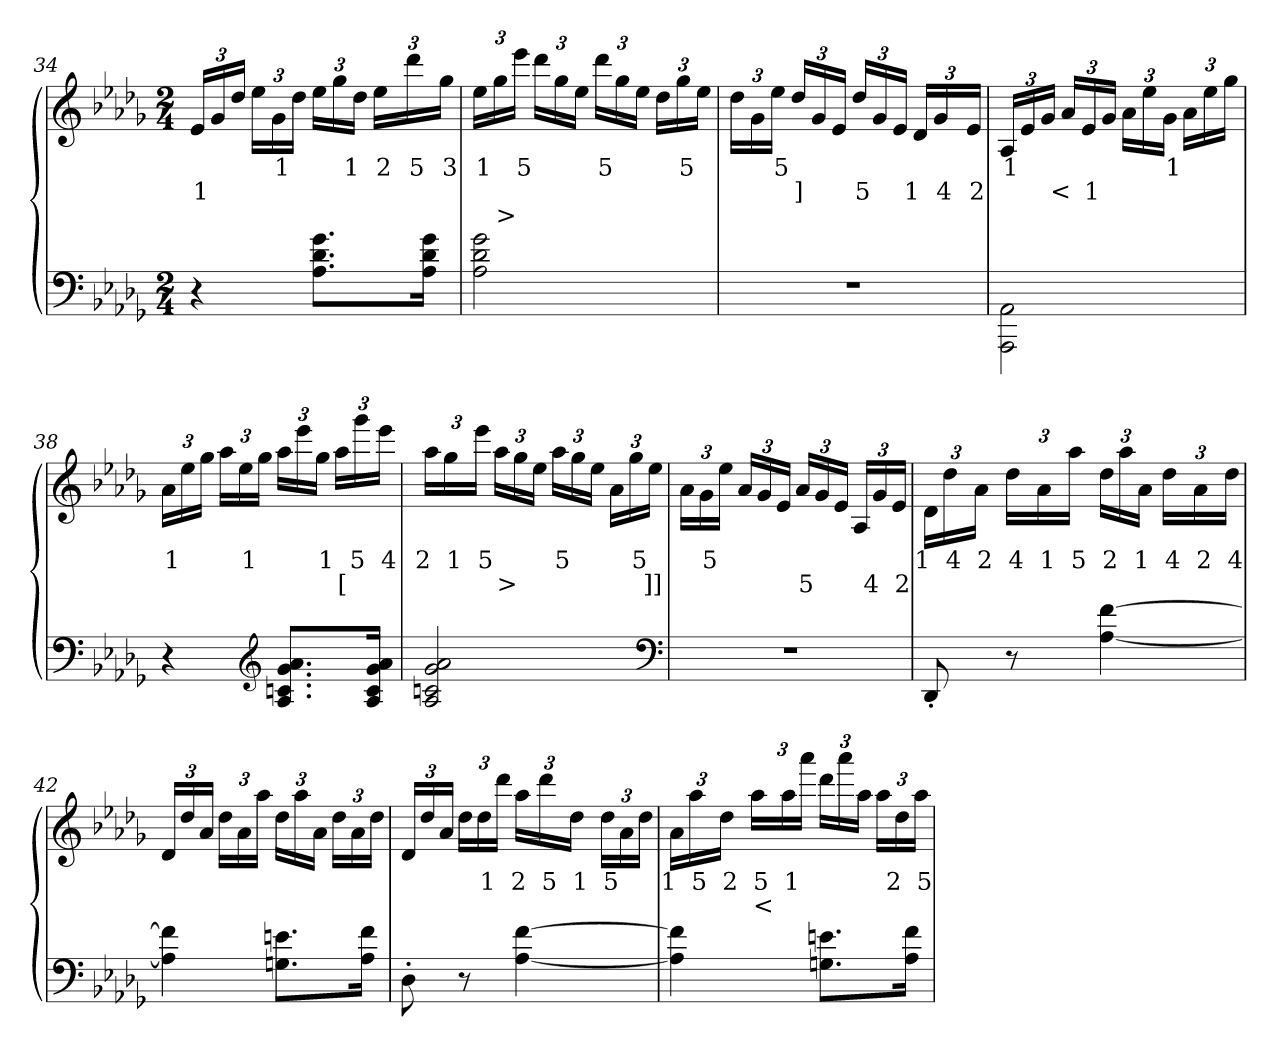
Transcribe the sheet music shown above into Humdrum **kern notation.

**kern	**kern	**text	**text	**text
*part2	*part1	*part1	*part1	*part1
*staff2	*staff1	*staff1	*staff1	*staff1
*clefF4	*clefG2	*	*	*
*k[b-e-a-d-g-]	*k[b-e-a-d-g-]	*	*	*
*M2/4	*M2/4	*	*	*
=34	=34	=34	=34	=34
4r	24e-LL	.	1	.
.	24g-	.	.	.
.	24dd-JJ	.	.	.
.	24ee-LL	.	.	.
.	24g-	1	.	.
.	24dd-JJ	.	.	.
8.g- 8.d- 8.A-L	24ee-LL	.	.	.
.	24gg-	.	.	.
.	24dd-JJ	1	.	.
.	24ee-LL	2	.	.
.	24ddd-	5	.	.
16g- 16d- 16A-Jk	.	.	.	.
.	24gg-JJ	3	.	.
=35	=35	=35	=35	=35
2g- 2d- 2A-	24ee-LL	1	.	.
.	24gg-	.	.	>
.	24eee-JJ	5	.	.
.	24ddd-LL	.	.	.
.	24gg-	.	.	.
.	24ee-JJ	.	.	.
.	24ddd-LL	5	.	.
.	24gg-	.	.	.
.	24ee-JJ	.	.	.
.	24dd-LL	.	.	.
.	24gg-	5	.	.
.	24ee-JJ	.	.	.
=36	=36	=36	=36	=36
2r	24dd-LL	.	.	.
.	24g-	.	.	.
.	24ee-JJ	5	.	.
.	24dd-LL	.	]	.
.	24g-	.	.	.
.	24e-JJ	.	.	.
.	24dd-LL	.	5	.
.	24g-	.	.	.
.	24e-JJ	.	.	.
.	24d-LL	.	1	.
.	24g-	.	4	.
.	24e-JJ	.	2	.
=37	=37	=37	=37	=37
2AA- 2AAA-\	24A-LL	1	.	.
.	24e-	.	.	.
.	24g-JJ	.	.	.
.	24a-LL	.	<	.
.	24e-	.	1	.
.	24g-JJ	.	.	.
.	24a-LL	.	.	.
.	24ee-	.	.	.
.	24g-JJ	1	.	.
.	24a-LL	.	.	.
.	24ee-	.	.	.
.	24gg-JJ	.	.	.
=38	=38	=38	=38	=38
4r	24a-LL	1	.	.
.	24ee-	.	.	.
.	24gg-JJ	.	.	.
.	24aa-LL	.	.	.
.	24ee-	1	.	.
.	24gg-JJ	.	.	.
*clefG2	*	*	*	*
8.a- 8.g- 8.cn 8.A-L	24aa-LL	.	.	.
.	24eee-	.	.	.
.	24gg-JJ	1	.	.
.	24aa-LL	.	[	.
.	24ggg-	5	.	.
16a- 16g- 16c 16A-Jk	.	.	.	.
.	24eee-JJ	4	.	.
=39	=39	=39	=39	=39
2a- 2g- 2cn 2A-	24aa-LL	2	.	.
.	24gg-	1	.	.
.	24eee-JJ	5	.	.
.	24aa-LL	.	>	.
.	24gg-	.	.	.
.	24ee-JJ	.	.	.
.	24aa-LL	5	.	.
.	24gg-	.	.	.
.	24ee-JJ	.	.	.
.	24a-LL	.	.	.
.	24gg-	5	.	.
.	24ee-JJ	.	]]	.
*clefF4	*	*	*	*
=40	=40	=40	=40	=40
2r	24a-LL	.	.	.
.	24g-	5	.	.
.	24ee-JJ	.	.	.
.	24a-LL	.	.	.
.	24g-	.	.	.
.	24e-JJ	.	.	.
.	24a-LL	.	5	.
.	24g-	.	.	.
.	24e-JJ	.	.	.
.	24A-LL	.	.	.
.	24g-	.	4	.
.	24e-JJ	.	2	.
=41	=41	=41	=41	=41
8DD-'>	24d-\LL	1	.	.
.	24dd-	4	.	.
.	24a-JJ	2	.	.
8r	24dd-LL	4	.	.
.	24a-	1	.	.
.	24aa-JJ	5	.	.
[4f [4A-	24dd-LL	2	.	.
.	24aa-	.	.	.
.	24a-JJ	1	.	.
.	24dd-LL	4	.	.
.	24a-	2	.	.
.	24dd-JJ	4	.	.
=42	=42	=42	=42	=42
4f] 4A-]	24d-LL	.	.	.
.	24dd-	.	.	.
.	24a-JJ	.	.	.
.	24dd-LL	.	.	.
.	24a-	.	.	.
.	24aa-JJ	.	.	.
8.en 8.GnL	24dd-LL	.	.	.
.	24aa-	.	.	.
.	24a-JJ	.	.	.
.	24dd-LL	.	.	.
.	24a-	.	.	.
16f 16A-Jk	.	.	.	.
.	24dd-JJ	.	.	.
=43	=43	=43	=43	=43
8D-'>	24d-/LL	.	.	.
.	24dd-	.	.	.
.	24a-JJ	.	.	.
8r	24dd-LL	.	.	.
.	24dd-	1	.	.
.	24ddd-JJ	.	.	.
[4f [4A-	24aa-LL	2	.	.
.	24ddd-	5	.	.
.	24dd-JJ	1	.	.
.	24dd-LL	5	.	.
.	24a-	.	.	.
.	24dd-JJ	.	.	.
=44	=44	=44	=44	=44
4f] 4A-]	24a-LL	1	.	.
.	24aa-	5	.	.
.	24dd-JJ	2	.	.
.	24aa-LL	5	<	.
.	24aa-	1	.	.
.	24aaa-JJ	.	.	.
8.en 8.GnL	24ddd-LL	.	.	.
.	24aaa-	.	.	.
.	24aa-JJ	.	.	.
.	24aa-LL	.	.	.
.	24dd-	2	.	.
16f 16A-Jk	.	.	.	.
.	24aa-JJ	5	.	.
=	=	=	=	=
*-	*-	*-	*-	*-
